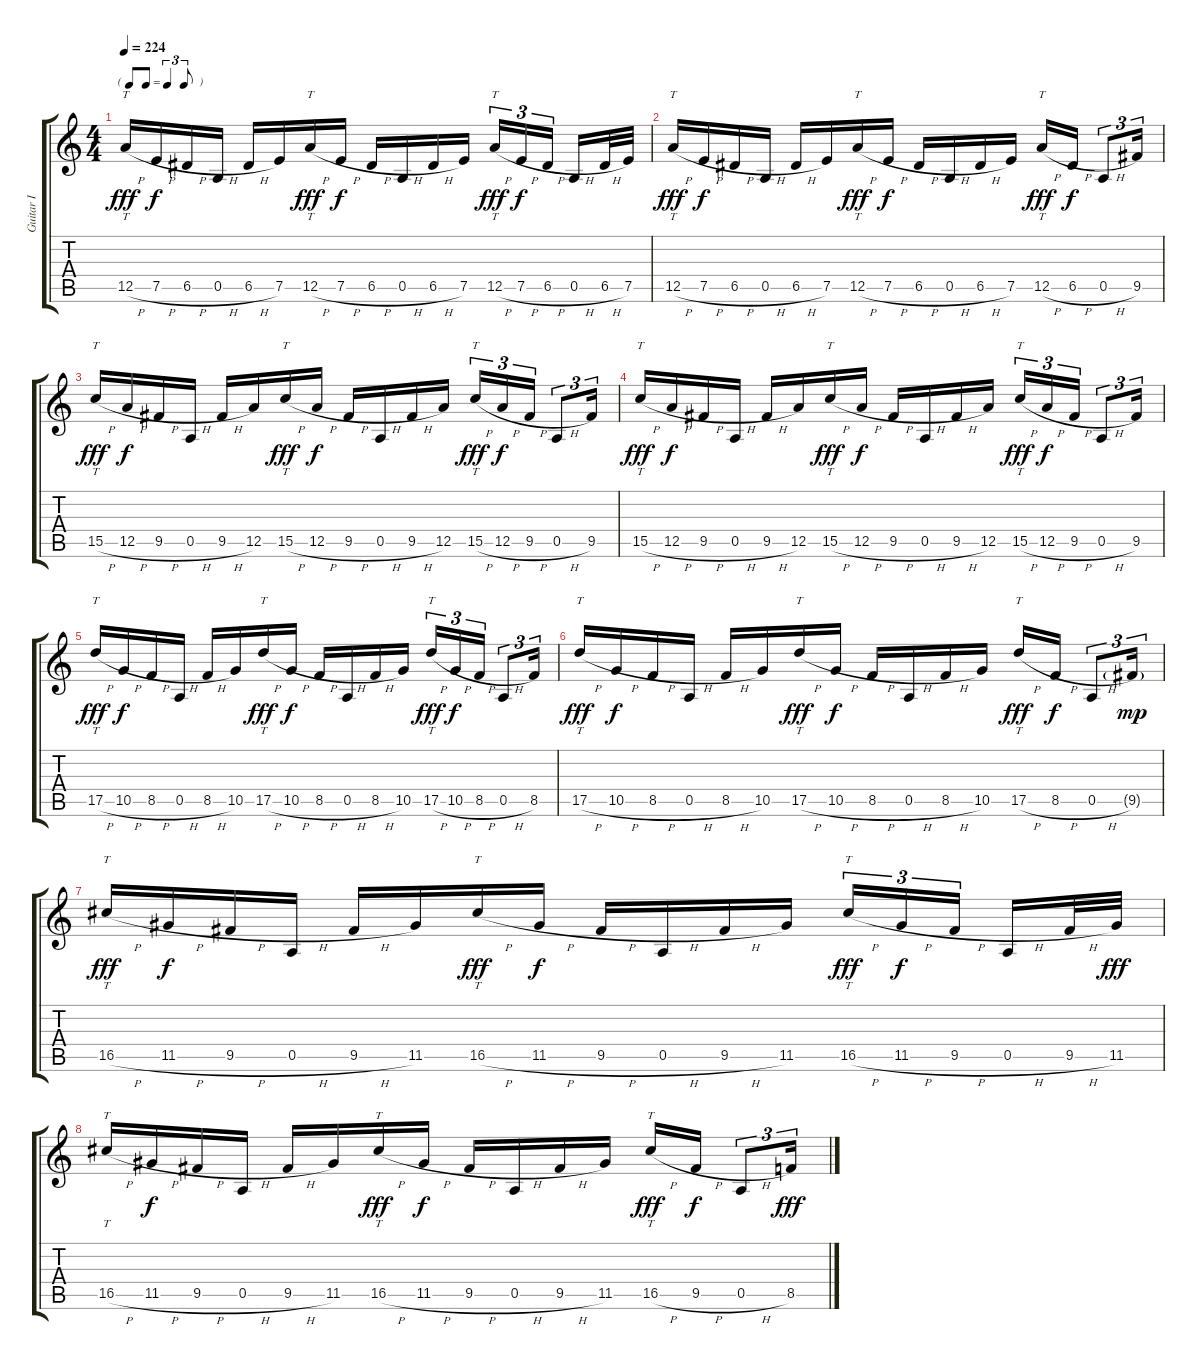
\track ("Guitar I" "Guitar I") {instrument distortionguitar}
\staff {score tabs}
\tuning (E4 B3 G3 D3 A2 E2) {hide}
\ts (4 4)
\tf triplet8th
\tempo 224
\clef g2
\ks c
12.5{h}.16{tt dy fff} 7.5{h}.16{dy f} 6.5{h}.16 0.5{h}.16 6.5{h}.16 7.5.16 12.5{h}.16{tt dy fff} 7.5{h}.16{dy f} 6.5{h}.16 0.5{h}.16 6.5{h}.16 7.5.16 12.5{h}.16{tt tu (3 2) dy fff} 7.5{h}.16{tu (3 2) dy f} 6.5{h}.16{tu (3 2) beam splitsecondary} 0.5{h}.16 6.5{h}.32 7.5.32 |
12.5{h}.16{tt dy fff} 7.5{h}.16{dy f} 6.5{h}.16 0.5{h}.16 6.5{h}.16 7.5.16 12.5{h}.16{tt dy fff} 7.5{h}.16{dy f} 6.5{h}.16 0.5{h}.16 6.5{h}.16 7.5.16 12.5{h}.16{tt dy fff} 6.5{h}.16{dy f} 0.5{h}.8{tu (3 2)} 9.5.16{tu (3 2)} |
15.5{h}.16{tt dy fff} 12.5{h}.16{dy f} 9.5{h}.16 0.5{h}.16 9.5{h}.16 12.5.16 15.5{h}.16{tt dy fff} 12.5{h}.16{dy f} 9.5{h}.16 0.5{h}.16 9.5{h}.16 12.5.16 15.5{h}.16{tt tu (3 2) dy fff} 12.5{h}.16{tu (3 2) dy f} 9.5{h}.16{tu (3 2)} 0.5{h}.8{tu (3 2)} 9.5.16{tu (3 2)} |
15.5{h}.16{tt dy fff} 12.5{h}.16{dy f} 9.5{h}.16 0.5{h}.16 9.5{h}.16 12.5.16 15.5{h}.16{tt dy fff} 12.5{h}.16{dy f} 9.5{h}.16 0.5{h}.16 9.5{h}.16 12.5.16 15.5{h}.16{tt tu (3 2) dy fff} 12.5{h}.16{tu (3 2) dy f} 9.5{h}.16{tu (3 2)} 0.5{h}.8{tu (3 2)} 9.5.16{tu (3 2)} |
17.5{h}.16{tt dy fff} 10.5{h}.16{dy f} 8.5{h}.16 0.5{h}.16 8.5{h}.16 10.5.16 17.5{h}.16{tt dy fff} 10.5{h}.16{dy f} 8.5{h}.16 0.5{h}.16 8.5{h}.16 10.5.16 17.5{h}.16{tt tu (3 2) dy fff} 10.5{h}.16{tu (3 2) dy f} 8.5{h}.16{tu (3 2)} 0.5{h}.8{tu (3 2)} 8.5.16{tu (3 2)} |
17.5{h}.16{tt dy fff} 10.5{h}.16{dy f} 8.5{h}.16 0.5{h}.16 8.5{h}.16 10.5.16 17.5{h}.16{tt dy fff} 10.5{h}.16{dy f} 8.5{h}.16 0.5{h}.16 8.5{h}.16 10.5.16 17.5{h}.16{tt dy fff} 8.5{h}.16{dy f} 0.5{h}.8{tu (3 2)} 9.5{g}.16{tu (3 2) dy mp} |
16.5{h}.16{tt dy fff} 11.5{h}.16{dy f} 9.5{h}.16 0.5{h}.16 9.5{h}.16 11.5.16 16.5{h}.16{tt dy fff} 11.5{h}.16{dy f} 9.5{h}.16 0.5{h}.16 9.5{h}.16 11.5.16 16.5{h}.16{tt tu (3 2) dy fff} 11.5{h}.16{tu (3 2) dy f} 9.5{h}.16{tu (3 2) beam splitsecondary} 0.5{h}.16 9.5{h}.32 11.5.32{dy fff} |
16.5{h}.16{tt} 11.5{h}.16{dy f} 9.5{h}.16 0.5{h}.16 9.5{h}.16 11.5.16 16.5{h}.16{tt dy fff} 11.5{h}.16{dy f} 9.5{h}.16 0.5{h}.16 9.5{h}.16 11.5.16 16.5{h}.16{tt dy fff} 9.5{h}.16{dy f} 0.5{h}.8{tu (3 2)} 8.5.16{tu (3 2) dy fff}
